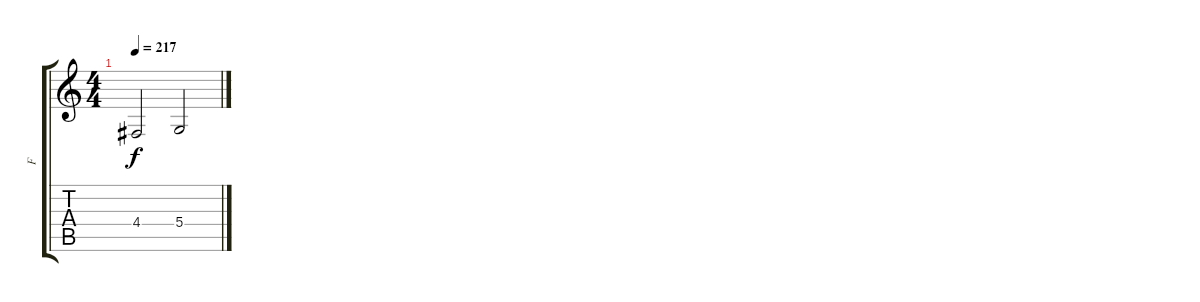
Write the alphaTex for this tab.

\track ("F" "F") {instrument flute}
\staff {score tabs}
\tuning (E4 B3 G3 D3 A2 E2) {hide}
\ts (4 4)
\tempo 217
\clef g2
\ks c
4.4.2{dy f} 5.4.2
